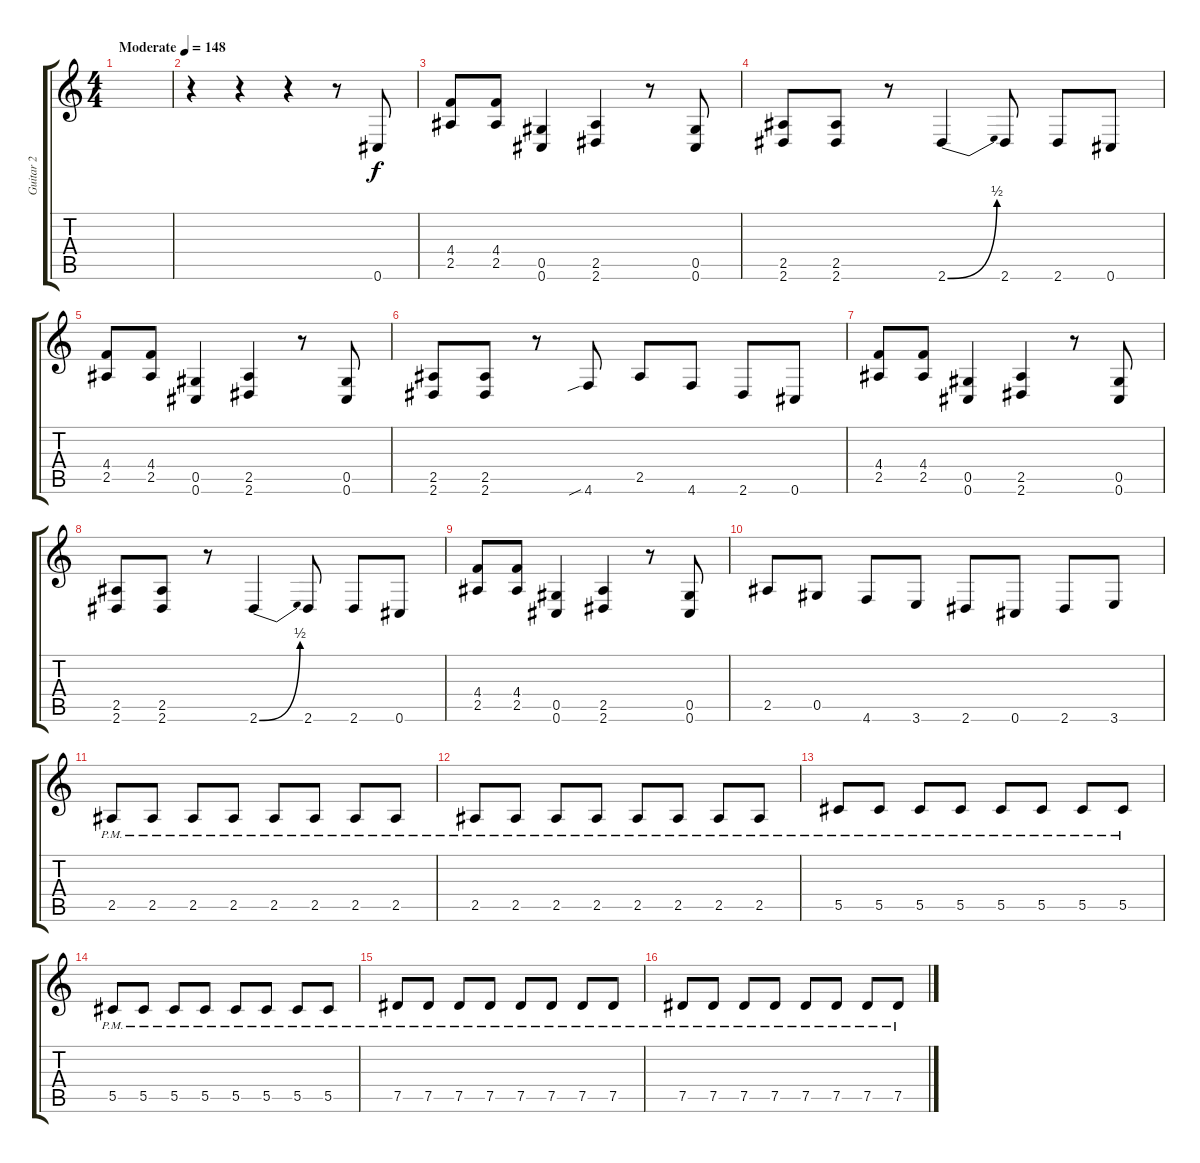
\track ("Guitar 2" "Guitar 2") {instrument distortionguitar}
\staff {score tabs}
\tuning (Eb4 Bb3 Gb3 Db3 Ab2 Db2) {hide}
\ts (4 4)
\tempo (148 "Moderate")
\clef g2
\ks c
|
r.4 r.4 r.4 r.8 0.6.8 |
(4.4 2.5).8 (4.4 2.5).8 (0.5 0.6).4 (2.5 2.6).4 r.8 (0.5 0.6).8 |
(2.5 2.6).8 (2.5 2.6).8 r.8 2.6{be (bend 0 0 60 2)}.4 2.6.8 2.6.8 0.6.8 |
(4.4 2.5).8 (4.4 2.5).8 (0.5 0.6).4 (2.5 2.6).4 r.8 (0.5 0.6).8 |
(2.5 2.6).8 (2.5 2.6).8 r.8 4.6{sib}.8 2.5.8 4.6.8 2.6.8 0.6.8 |
(4.4 2.5).8 (4.4 2.5).8 (0.5 0.6).4 (2.5 2.6).4 r.8 (0.5 0.6).8 |
(2.5 2.6).8 (2.5 2.6).8 r.8 2.6{be (bend 0 0 60 2)}.4 2.6.8 2.6.8 0.6.8 |
(4.4 2.5).8 (4.4 2.5).8 (0.5 0.6).4 (2.5 2.6).4 r.8 (0.5 0.6).8 |
2.5.8 0.5.8 4.6.8 3.6.8 2.6.8 0.6.8 2.6.8 3.6.8 |
2.5{pm}.8{volume 12} 2.5{pm}.8 2.5{pm}.8 2.5{pm}.8 2.5{pm}.8 2.5{pm}.8 2.5{pm}.8 2.5{pm}.8 |
2.5{pm}.8 2.5{pm}.8 2.5{pm}.8 2.5{pm}.8 2.5{pm}.8 2.5{pm}.8 2.5{pm}.8 2.5{pm}.8 |
5.5{pm}.8 5.5{pm}.8 5.5{pm}.8 5.5{pm}.8 5.5{pm}.8 5.5{pm}.8 5.5{pm}.8 5.5{pm}.8 |
5.5{pm}.8 5.5{pm}.8 5.5{pm}.8 5.5{pm}.8 5.5{pm}.8 5.5{pm}.8 5.5{pm}.8 5.5{pm}.8 |
7.5{pm}.8 7.5{pm}.8 7.5{pm}.8 7.5{pm}.8 7.5{pm}.8 7.5{pm}.8 7.5{pm}.8 7.5{pm}.8 |
7.5{pm}.8 7.5{pm}.8 7.5{pm}.8 7.5{pm}.8 7.5{pm}.8 7.5{pm}.8 7.5{pm}.8 7.5{pm}.8
